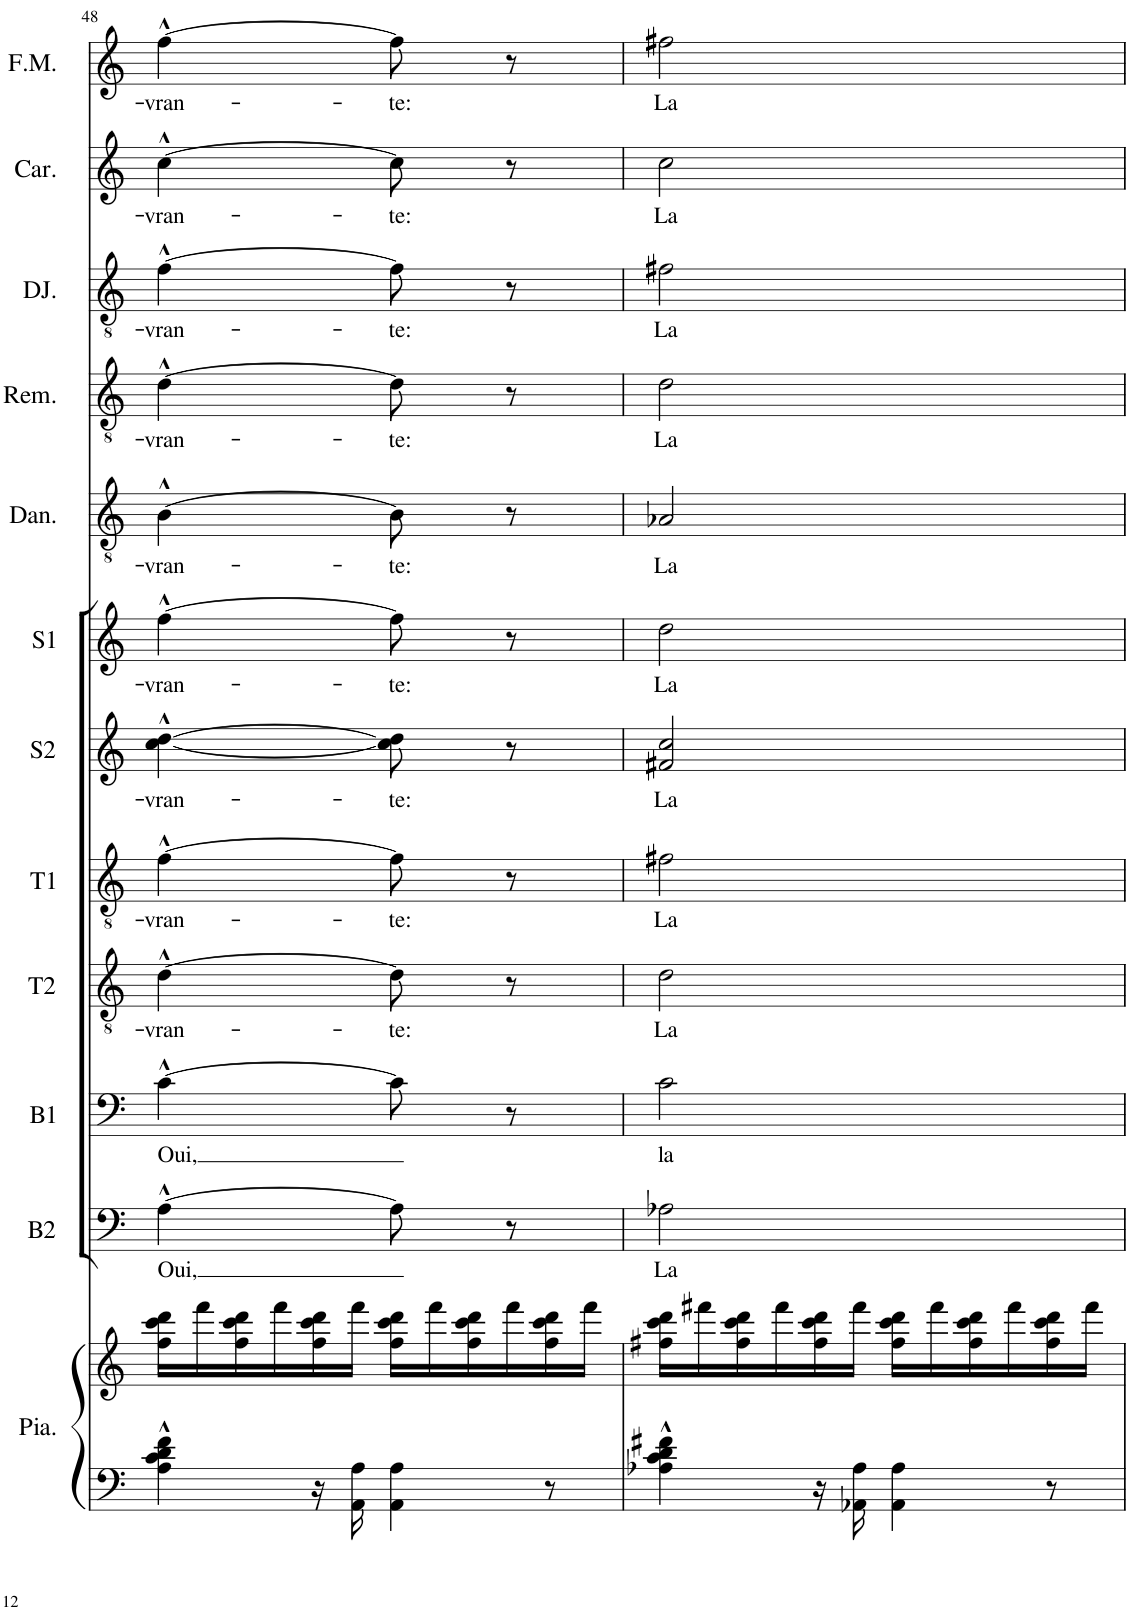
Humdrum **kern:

**kern	**kern	**kern	**text	**kern	**text	**kern	**text	**kern	**text	**kern	**text	**kern	**text	**kern	**text	**kern	**text	**kern	**text	**kern	**text	**kern	**text
*part12	*part12	*part11	*part11	*part10	*part10	*part9	*part9	*part8	*part8	*part7	*part7	*part6	*part6	*part5	*part5	*part4	*part4	*part3	*part3	*part2	*part2	*part1	*part1
*staff13	*staff12	*staff11	*staff11	*staff10	*staff10	*staff9	*staff9	*staff8	*staff8	*staff7	*staff7	*staff6	*staff6	*staff5	*staff5	*staff4	*staff4	*staff3	*staff3	*staff2	*staff2	*staff1	*staff1
*I"Piano	*	*I"Basse 2	*	*I"Basse 1	*	*I"Ténor 2	*	*I"Ténor 1	*	*I"Soprano 2	*	*I"Soprano 1	*	*I"Dancairo	*	*I"Remendado	*	*I"Don Jose	*	*I"Carmen	*	*I"Frasq/Merc	*
*I'Pia.	*	*I'B2	*	*I'B1	*	*I'T2	*	*I'T1	*	*I'S2	*	*I'S1	*	*I'Dan.	*	*I'Rem.	*	*I'DJ.	*	*I'Car.	*	*I'F.M.	*
!!LO:PB:g=z
*clefF4	*clefG2	*clefF4	*	*clefF4	*	*clefGv2	*	*clefGv2	*	*clefG2	*	*clefG2	*	*clefGv2	*	*clefGv2	*	*clefGv2	*	*clefG2	*	*clefG2	*
*k[]	*k[]	*k[]	*	*k[]	*	*k[]	*	*k[]	*	*k[]	*	*k[]	*	*k[]	*	*k[]	*	*k[]	*	*k[]	*	*k[]	*
*M2/4	*M2/4	*M2/4	*	*M2/4	*	*M2/4	*	*M2/4	*	*M2/4	*	*M2/4	*	*M2/4	*	*M2/4	*	*M2/4	*	*M2/4	*	*M2/4	*
*	*Xbrackettup	*	*	*	*	*	*	*	*	*	*	*	*	*	*	*	*	*	*	*	*	*	*
=48	=48	=48	=48	=48	=48	=48	=48	=48	=48	=48	=48	=48	=48	=48	=48	=48	=48	=48	=48	=48	=48	=48	=48
!	!	!	!LO:LY:b	!	!LO:LY:b	!	!LO:LY:b	!	!LO:LY:b	!	!LO:LY:b	!	!LO:LY:b	!	!LO:LY:b	!	!LO:LY:b	!	!LO:LY:b	!	!LO:LY:b	!	!LO:LY:b
6A\^^ 6c\^^ 6d\^^ 6f\^^	24ff\ 24ccc\ 24ddd\LL	[4A^^\	-Oui,	[4c^^\	-Oui,	[4d^^\	-vran-	[4f^^\	-vran-	[4cc\^^ [4dd\^^	-vran-	[4ff^^\	-vran-	[4B^^\	-vran-	[4d^^\	-vran-	[4f^^\	-vran-	[4cc^^\	-vran-	[4ff^^\	-vran-
.	24fff\	.	.	.	.	.	.	.	.	.	.	.	.	.	.	.	.	.	.	.	.	.	.
.	24ff\ 24ccc\ 24ddd\	.	.	.	.	.	.	.	.	.	.	.	.	.	.	.	.	.	.	.	.	.	.
.	24fff\	.	.	.	.	.	.	.	.	.	.	.	.	.	.	.	.	.	.	.	.	.	.
24r	24ff\ 24ccc\ 24ddd\	.	.	.	.	.	.	.	.	.	.	.	.	.	.	.	.	.	.	.	.	.	.
24AA\ 24A\	24fff\JJ	.	.	.	.	.	.	.	.	.	.	.	.	.	.	.	.	.	.	.	.	.	.
!	!	!	!	!	!	!	!LO:LY:b	!	!LO:LY:b	!	!LO:LY:b	!	!LO:LY:b	!	!LO:LY:b	!	!LO:LY:b	!	!LO:LY:b	!	!LO:LY:b	!	!LO:LY:b
6AA\ 6A\	24ff\ 24ccc\ 24ddd\LL	8A\]	.	8c\]	.	8d\]	-te:	8f\]	-te:	8cc\] 8dd\]	-te:	8ff\]	-te:	8B\]	-te:	8d\]	-te:	8f\]	-te:	8cc\]	-te:	8ff\]	-te:
.	24fff\	.	.	.	.	.	.	.	.	.	.	.	.	.	.	.	.	.	.	.	.	.	.
.	24ff\ 24ccc\ 24ddd\	.	.	.	.	.	.	.	.	.	.	.	.	.	.	.	.	.	.	.	.	.	.
.	24fff\	8r	.	8r	.	8r	.	8r	.	8r	.	8r	.	8r	.	8r	.	8r	.	8r	.	8r	.
12r	24ff\ 24ccc\ 24ddd\	.	.	.	.	.	.	.	.	.	.	.	.	.	.	.	.	.	.	.	.	.	.
.	24fff\JJ	.	.	.	.	.	.	.	.	.	.	.	.	.	.	.	.	.	.	.	.	.	.
=49	=49	=49	=49	=49	=49	=49	=49	=49	=49	=49	=49	=49	=49	=49	=49	=49	=49	=49	=49	=49	=49	=49	=49
!	!	!	!LO:LY:b	!	!LO:LY:b	!	!LO:LY:b	!	!LO:LY:b	!	!LO:LY:b	!	!LO:LY:b	!	!LO:LY:b	!	!LO:LY:b	!	!LO:LY:b	!	!LO:LY:b	!	!LO:LY:b
6A-X\^^ 6c\^^ 6d\^^ 6f#X\^^	24ff#X\ 24ccc\ 24ddd\LL	2A-X\	La	2c\	la	2d\	La	2f#X\	La	2f#X/ 2cc/	La	2dd\	La	2A-X/	La	2d\	La	2f#X\	La	2cc\	La	2ff#X\	La
.	24fff#X\	.	.	.	.	.	.	.	.	.	.	.	.	.	.	.	.	.	.	.	.	.	.
.	24ff#\ 24ccc\ 24ddd\	.	.	.	.	.	.	.	.	.	.	.	.	.	.	.	.	.	.	.	.	.	.
.	24fff#\	.	.	.	.	.	.	.	.	.	.	.	.	.	.	.	.	.	.	.	.	.	.
24r	24ff#\ 24ccc\ 24ddd\	.	.	.	.	.	.	.	.	.	.	.	.	.	.	.	.	.	.	.	.	.	.
24AA-X\ 24A-\	24fff#\JJ	.	.	.	.	.	.	.	.	.	.	.	.	.	.	.	.	.	.	.	.	.	.
6AA-\ 6A-\	24ff#\ 24ccc\ 24ddd\LL	.	.	.	.	.	.	.	.	.	.	.	.	.	.	.	.	.	.	.	.	.	.
.	24fff#\	.	.	.	.	.	.	.	.	.	.	.	.	.	.	.	.	.	.	.	.	.	.
.	24ff#\ 24ccc\ 24ddd\	.	.	.	.	.	.	.	.	.	.	.	.	.	.	.	.	.	.	.	.	.	.
.	24fff#\	.	.	.	.	.	.	.	.	.	.	.	.	.	.	.	.	.	.	.	.	.	.
12r	24ff#\ 24ccc\ 24ddd\	.	.	.	.	.	.	.	.	.	.	.	.	.	.	.	.	.	.	.	.	.	.
.	24fff#\JJ	.	.	.	.	.	.	.	.	.	.	.	.	.	.	.	.	.	.	.	.	.	.
=	=	=	=	=	=	=	=	=	=	=	=	=	=	=	=	=	=	=	=	=	=	=	=
*-	*-	*-	*-	*-	*-	*-	*-	*-	*-	*-	*-	*-	*-	*-	*-	*-	*-	*-	*-	*-	*-	*-	*-
